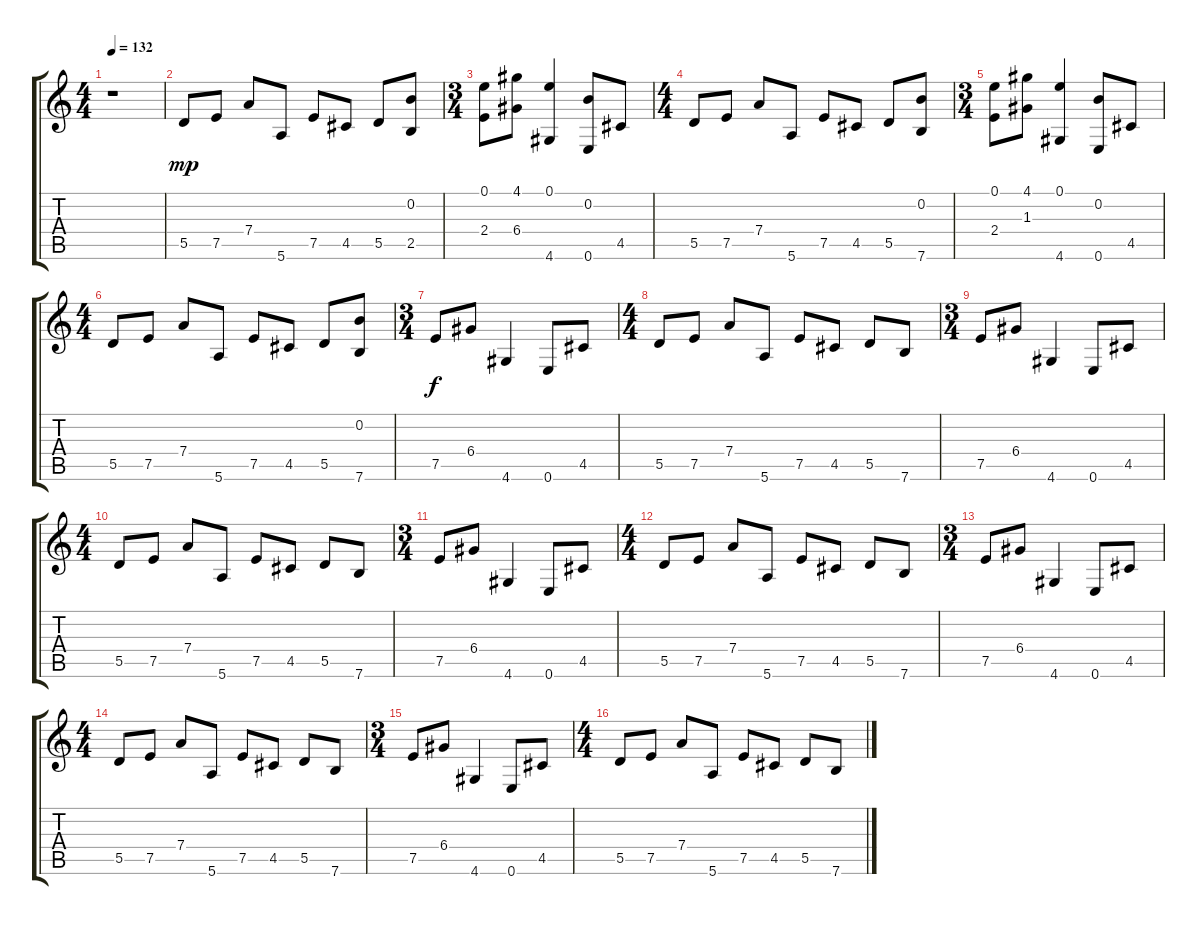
\track "" {instrument electricguitarclean}
\staff {score tabs}
\tuning (E4 B3 G3 D3 A2 E2) {hide}
\ts (4 4)
\tempo 132
\clef g2
\ks c
r.1{dy f} |
5.5.8{dy mp} 7.5.8 7.4.8 5.6.8 7.5.8 4.5.8 5.5.8 (0.2 2.5).8 |
\ts (3 4)
(0.1 2.4).8 (4.1 6.4).8 (0.1 4.6).4 (0.2 0.6).8 4.5.8 |
\ts (4 4)
5.5.8 7.5.8 7.4.8 5.6.8 7.5.8 4.5.8 5.5.8 (0.2 7.6).8 |
\ts (3 4)
(0.1 2.4).8 (4.1 1.3).8 (0.1 4.6).4 (0.2 0.6).8 4.5.8 |
\ts (4 4)
5.5.8 7.5.8 7.4.8 5.6.8 7.5.8 4.5.8 5.5.8 (0.2 7.6).8 |
\ts (3 4)
7.5.8{dy f} 6.4.8 4.6.4 0.6.8 4.5.8 |
\ts (4 4)
5.5.8 7.5.8 7.4.8 5.6.8 7.5.8 4.5.8 5.5.8 7.6.8 |
\ts (3 4)
7.5.8 6.4.8 4.6.4 0.6.8 4.5.8 |
\ts (4 4)
5.5.8 7.5.8 7.4.8 5.6.8 7.5.8 4.5.8 5.5.8 7.6.8 |
\ts (3 4)
7.5.8 6.4.8 4.6.4 0.6.8 4.5.8 |
\ts (4 4)
5.5.8 7.5.8 7.4.8 5.6.8 7.5.8 4.5.8 5.5.8 7.6.8 |
\ts (3 4)
7.5.8 6.4.8 4.6.4 0.6.8 4.5.8 |
\ts (4 4)
5.5.8 7.5.8 7.4.8 5.6.8 7.5.8 4.5.8 5.5.8 7.6.8 |
\ts (3 4)
7.5.8 6.4.8 4.6.4 0.6.8 4.5.8 |
\ts (4 4)
5.5.8 7.5.8 7.4.8 5.6.8 7.5.8 4.5.8 5.5.8 7.6.8
